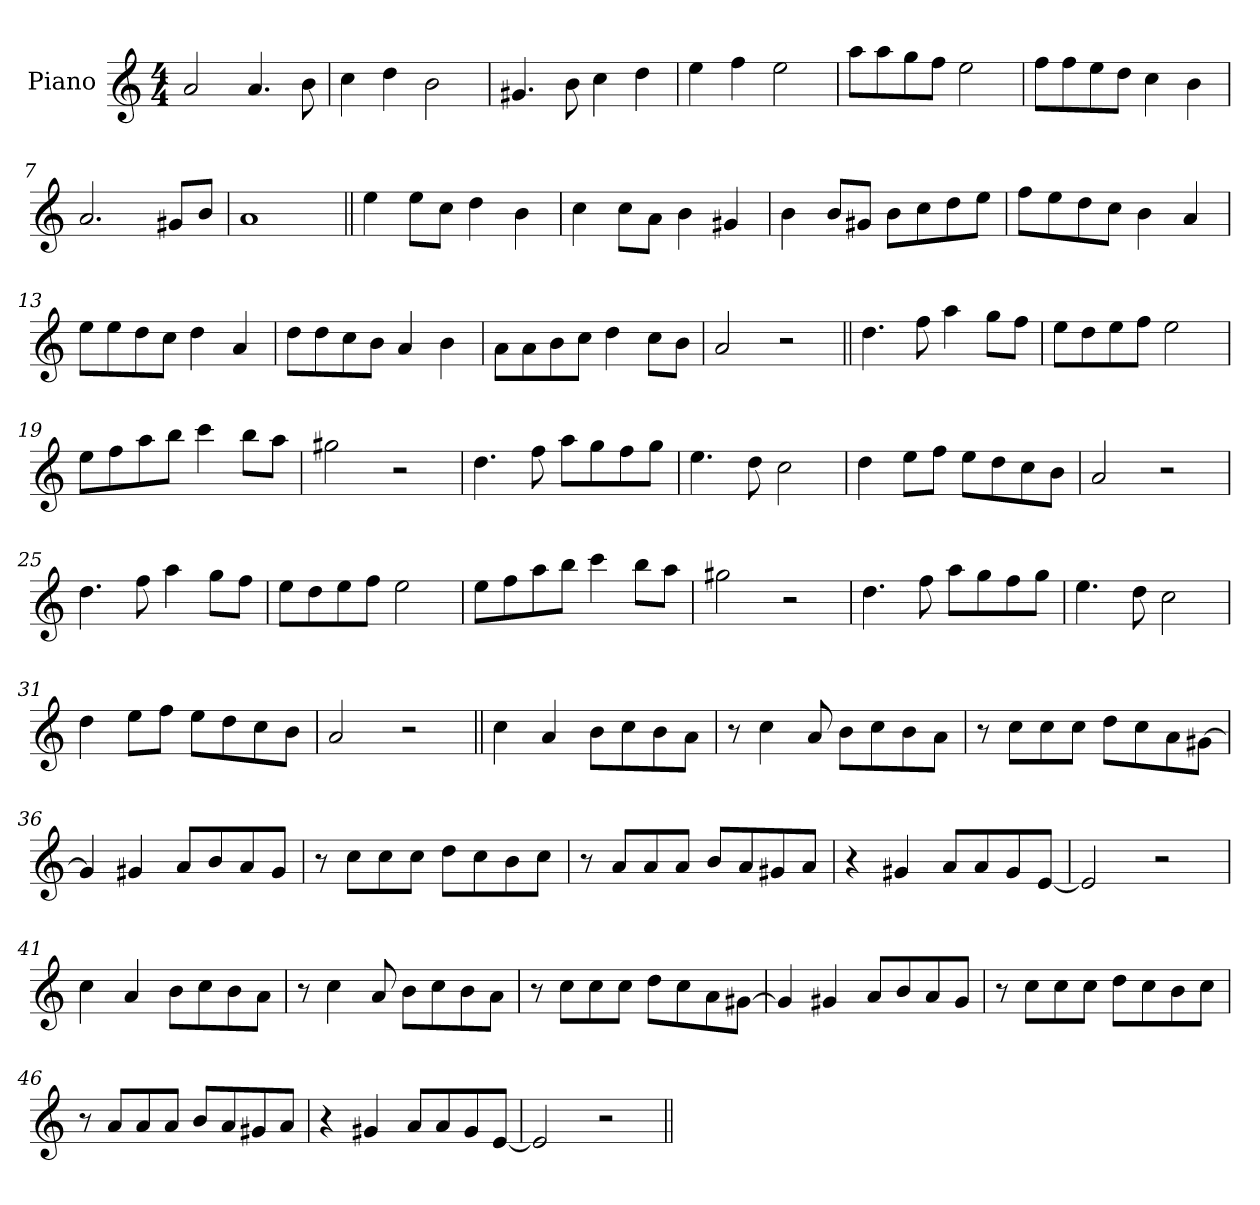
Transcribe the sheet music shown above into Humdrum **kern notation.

**kern
*part1
*staff1
*I"Piano
*I'Pno.
*clefG2
*k[]
*M4/4
*MM130
=1
2a
4.a
8b
=2
4cc
4dd
2b
=3
4.g#X
8b
4cc
4dd
=4
4ee
4ff
2ee
=5
8aaL
8aa
8gg
8ffJ
2ee
=6
8ffL
8ff
8ee
8ddJ
4cc
4b
=7
2.a
8g#XL
8bJ
=8
1a
=9||
4ee
8eeL
8ccJ
4dd
4b
=10
4cc
8ccL
8aJ
4b
4g#X
=11
4b
8bL
8g#XJ
8bL
8cc
8dd
8eeJ
=12
8ffL
8ee
8dd
8ccJ
4b
4a
=13
8eeL
8ee
8dd
8ccJ
4dd
4a
=14
8ddL
8dd
8cc
8bJ
4a
4b
=15
8aL
8a
8b
8ccJ
4dd
8ccL
8bJ
=16
2a
2r
=17||
4.dd
8ff
4aa
8ggL
8ffJ
=18
8eeL
8dd
8ee
8ffJ
2ee
=19
8eeL
8ff
8aa
8bbJ
4ccc
8bbL
8aaJ
=20
2gg#X
2r
=21
4.dd
8ff
8aaL
8gg
8ff
8ggJ
=22
4.ee
8dd
2cc
=23
4dd
8eeL
8ffJ
8eeL
8dd
8cc
8bJ
=24
2a
2r
=25
4.dd
8ff
4aa
8ggL
8ffJ
=26
8eeL
8dd
8ee
8ffJ
2ee
=27
8eeL
8ff
8aa
8bbJ
4ccc
8bbL
8aaJ
=28
2gg#X
2r
=29
4.dd
8ff
8aaL
8gg
8ff
8ggJ
=30
4.ee
8dd
2cc
=31
4dd
8eeL
8ffJ
8eeL
8dd
8cc
8bJ
=32
2a
2r
=33||
4cc
4a
8bL
8cc
8b
8aJ
=34
8r
4cc
8a
8bL
8cc
8b
8aJ
=35
8r
8ccL
8cc
8ccJ
8ddL
8cc
8a
[8g#XJ
=36
4g#]
4g#X
8aL
8b
8a
8g#J
=37
8r
8ccL
8cc
8ccJ
8ddL
8cc
8b
8ccJ
=38
8r
8aL
8a
8aJ
8bL
8a
8g#X
8aJ
=39
4r
4g#X
8aL
8a
8g#
[8eJ
=40
2e]
2r
=41
4cc
4a
8bL
8cc
8b
8aJ
=42
8r
4cc
8a
8bL
8cc
8b
8aJ
=43
8r
8ccL
8cc
8ccJ
8ddL
8cc
8a
[8g#XJ
=44
4g#]
4g#X
8aL
8b
8a
8g#J
=45
8r
8ccL
8cc
8ccJ
8ddL
8cc
8b
8ccJ
=46
8r
8aL
8a
8aJ
8bL
8a
8g#X
8aJ
=47
4r
4g#X
8aL
8a
8g#
[8eJ
=48
2e]
2r
=||
*-
